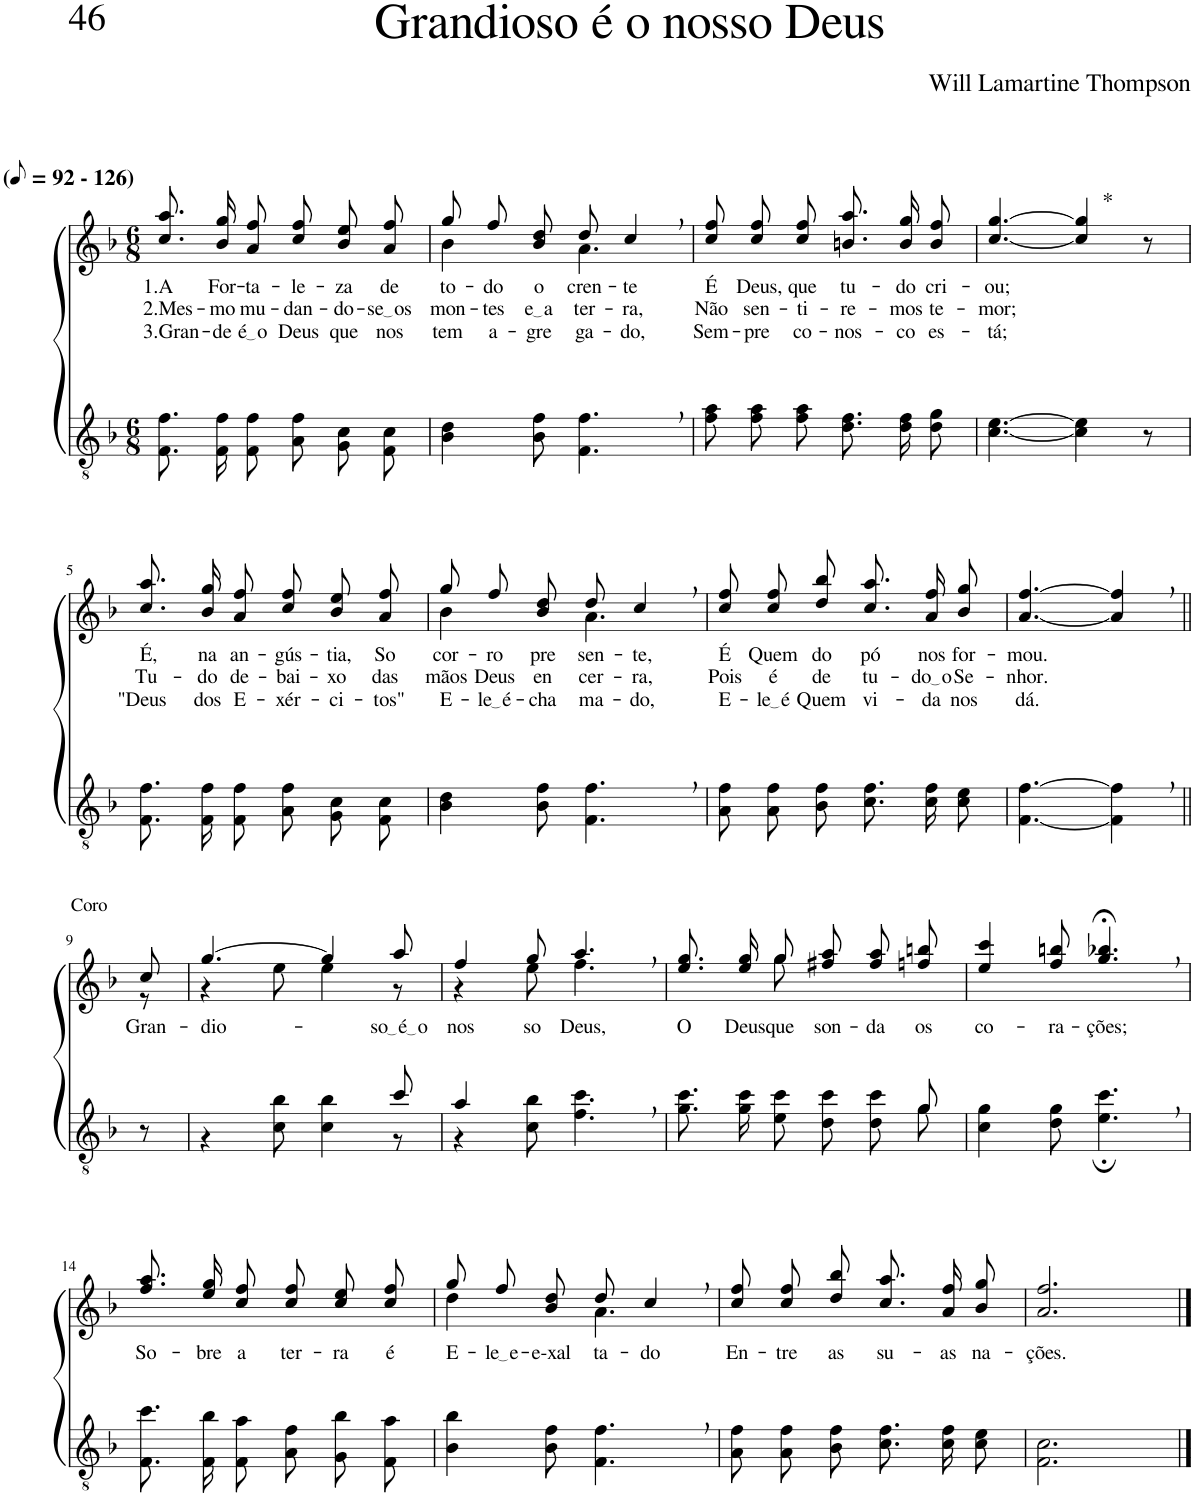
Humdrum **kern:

**kern	**kern	**text	**text	**text	**harte
*part2	*part1	*part1	*part1	*part1	*part1
*staff2	*staff1	*staff1	*staff1	*staff1	*
*I"Parte III e IV	*I"Parte I e II	*	*	*	*
*clefGv2	*clefG2	*	*	*	*
*Trd5c9	*Trd5c9	*	*	*	*
*k[b-]	*k[b-]	*	*	*	*
*M6/8	*M6/8	*	*	*	*
*MM46	*MM46	*	*	*	*
=1	=1	=1	=1	=1	=1
!	!LO:TX:a:B:t=(	!	!	!	!
!	!LO:TX:a:B:t=- 126)	!	!	!	!
!	!	!LO:LY:b	!LO:LY:b	!LO:LY:b	!
8.F\ 8.f\L	8.cc\ 8.aa\L	1.A	2.Mes-	3.Gran-	.
!	!	!LO:LY:b	!LO:LY:b	!LO:LY:b	!
16F\ 16f\K	16b-\ 16gg\K	For-	-mo	-de	.
!	!	!LO:LY:b	!LO:LY:b	!LO:LY:b	!
8F\ 8f\J	8a\ 8ff\J	-ta-	mu-	é o	.
!	!	!LO:LY:b	!LO:LY:b	!LO:LY:b	!
8A\ 8f\L	8cc\ 8ff\L	-le-	-dan-	Deus	.
!	!	!LO:LY:b	!LO:LY:b	!LO:LY:b	!
8G\ 8c\	8b-\ 8ee\	-za	-do-	que	.
!	!	!LO:LY:b	!LO:LY:b	!LO:LY:b	!
8F\ 8c\J	8a\ 8ff\J	de	se os	nos	.
=2	=2	=2	=2	=2	=2
*	*^	*	*	*	*
!	!	!	!LO:LY:b	!LO:LY:b	!LO:LY:b	!
4B-\ 4d\	8gg\L	4b-\	to-	mon-	tem	.
!	!	!	!LO:LY:b	!LO:LY:b	!LO:LY:b	!
.	8ff\	.	-do	-tes	a-	.
!	!	!	!LO:LY:b	!LO:LY:b	!LO:LY:b	!
8B-\ 8f\	8b-\ 8dd\J	8ryy	o	e a	-gre-	.
!	!	!	!LO:LY:b	!LO:LY:b	!LO:LY:b	!
4.F\, 4.f\,	8dd/	4.a\	cren-	ter-	-ga-	.
!	!	!	!LO:LY:b	!LO:LY:b	!LO:LY:b	!
.	4cc,/	.	-te	-ra,	-do,	.
*	*v	*v	*	*	*	*
=3	=3	=3	=3	=3	=3
!	!	!LO:LY:b	!LO:LY:b	!LO:LY:b	!
8f\ 8a\L	8cc\ 8ff\L	É	Não	Sem-	.
!	!	!LO:LY:b	!LO:LY:b	!LO:LY:b	!
8f\ 8a\	8cc\ 8ff\	Deus,	sen-	-pre	.
!	!	!LO:LY:b	!LO:LY:b	!LO:LY:b	!
8f\ 8a\J	8cc\ 8ff\J	que	-ti-	co-	.
!	!	!LO:LY:b	!LO:LY:b	!LO:LY:b	!
8.d\ 8.f\L	8.bn\ 8.aa\L	tu-	-re-	-nos-	.
!	!	!LO:LY:b	!LO:LY:b	!LO:LY:b	!
16d\ 16f\K	16b\ 16gg\K	-do	-mos	-co	.
!	!	!LO:LY:b	!LO:LY:b	!LO:LY:b	!
8d\ 8g\J	8b\ 8ff\J	cri-	te-	es-	.
=4	=4	=4	=4	=4	=4
!	!	!LO:LY:b	!LO:LY:b	!LO:LY:b	!
[4.c\ [4.e\	[4.cc/ [4.gg/	-ou;	-mor;	-tá;	.
!	!	!	!	!	!LO:H:kt=*
4c\] 4e\]	4cc/] 4gg/]	.	.	.	N
8r	8r	.	.	.	.
!!LO:LB:g=z
=5	=5	=5	=5	=5	=5
!	!	!LO:LY:b	!LO:LY:b	!LO:LY:b	!
8.F\ 8.f\L	8.cc\ 8.aa\L	É,	-Tu-	"Deus	.
!	!	!LO:LY:b	!LO:LY:b	!LO:LY:b	!
16F\ 16f\K	16b-\ 16gg\K	na	-do	dos	.
!	!	!LO:LY:b	!LO:LY:b	!LO:LY:b	!
8F\ 8f\J	8a\ 8ff\J	an-	de-	E-	.
!	!	!LO:LY:b	!LO:LY:b	!LO:LY:b	!
8A\ 8f\L	8cc\ 8ff\L	-gús-	-bai-	-xér-	.
!	!	!LO:LY:b	!LO:LY:b	!LO:LY:b	!
8G\ 8c\	8b-\ 8ee\	-tia,	-xo	-ci-	.
!	!	!LO:LY:b	!LO:LY:b	!LO:LY:b	!
8F\ 8c\J	8a\ 8ff\J	So-	das	-tos"	.
=6	=6	=6	=6	=6	=6
*	*^	*	*	*	*
!	!	!	!LO:LY:b	!LO:LY:b	!LO:LY:b	!
4B-\ 4d\	8gg\L	4b-\	-cor-	mãos	E-	.
!	!	!	!LO:LY:b	!LO:LY:b	!LO:LY:b	!
.	8ff\	.	-ro	Deus	le é	.
!	!	!	!LO:LY:b	!LO:LY:b	!LO:LY:b	!
8B-\ 8f\	8b-\ 8dd\J	8ryy	pre-	en-	-cha-	.
!	!	!	!LO:LY:b	!LO:LY:b	!LO:LY:b	!
4.F\, 4.f\,	8dd/	4.a\	-sen-	cer-	-ma-	.
!	!	!	!LO:LY:b	!LO:LY:b	!LO:LY:b	!
.	4cc,/	.	-te,	-ra,	-do,	.
*	*v	*v	*	*	*	*
=7	=7	=7	=7	=7	=7
!	!	!LO:LY:b	!LO:LY:b	!LO:LY:b	!
8A\ 8f\L	8cc\ 8ff\L	É	Pois	E-	.
!	!	!LO:LY:b	!LO:LY:b	!LO:LY:b	!
8A\ 8f\	8cc\ 8ff\	Quem	é	le é	.
!	!	!LO:LY:b	!LO:LY:b	!LO:LY:b	!
8B-\ 8f\J	8dd\ 8bb-\J	do	de	Quem	.
!	!	!LO:LY:b	!LO:LY:b	!LO:LY:b	!
8.c\ 8.f\L	8.cc\ 8.aa\L	pó	tu-	vi-	.
!	!	!LO:LY:b	!LO:LY:b	!LO:LY:b	!
16c\ 16f\K	16a\ 16ff\K	nos	do o	-da	.
!	!	!LO:LY:b	!LO:LY:b	!LO:LY:b	!
8c\ 8e\J	8b-\ 8gg\J	for-	Se-	nos	.
=8	=8	=8	=8	=8	=8
!	!	!LO:LY:b	!LO:LY:b	!LO:LY:b	!
[4.F\ [4.f\	[4.a/ [4.ff/	-mou.	-nhor.	dá.	.
4F\], 4f\],	4a/], 4ff/],	.	.	.	.
!!LO:LB:g=z
=9||	=9||	=9||	=9||	=9||	=9||
!	!LO:TX:a:t=Coro	!	!	!	!
!	!	!LO:LY:b	!	!	!
*	*^	*	*	*	*
8r	8cc/	8r	Gran-	.	.	.
=10	=10	=10	=10	=10	=10	=10
*^	*	*	*	*	*	*
!	!	!	!	!LO:LY:b	!	!	!
2ryy	4r	[4.gg/	4r	-dio-	.	.	.
.	8c\ 8b-\	.	8ee\	.	.	.	.
.	4c\ 4b-\	4gg/]	4ee\	.	.	.	.
8ryy	.	.	.	.	.	.	.
!	!	!	!	!LO:LY:b	!	!	!
8cc/	8r	8aa/	8r	so é o	.	.	.
=11	=11	=11	=11	=11	=11	=11	=11
!	!	!	!	!LO:LY:b	!	!	!
4a/	4r	4ff/	4r	nos-	.	.	.
!	!	!	!	!LO:LY:b	!	!	!
2ryy	8c\ 8b-\	8gg/	8ee\	-so	.	.	.
!	!	!	!	!LO:LY:b	!	!	!
.	4.f\ 4.cc\	4.aa,/	4.ff\	Deus,	.	.	.
=12	=12	=12	=12	=12	=12	=12	=12
!	!	!	!	!LO:LY:b	!	!	!
8.g\ 8.cc\L	8ryy	4ryy	8.ee\ 8.gg\L	O	.	.	.
!	!	!	!	!LO:LY:b	!	!	!
*v	*v	*	*	*	*	*	*
16g\ 16cc\K	.	16ee\ 16gg\K	Deus	.	.	.
!	!	!	!LO:LY:b	!	!	!
8e\ 8cc\J	8gg\	8gg\J	que	.	.	.
!	!	!	!LO:LY:b	!	!	!
8d\ 8cc\L	4.ryy	8ff#X\ 8aa\L	son-	.	.	.
!	!	!	!LO:LY:b	!	!	!
8d\ 8cc\	.	8ff#\ 8aa\	-da	.	.	.
*^	*	*	*	*	*	*
!	!	!	!	!LO:LY:b	!	!	!
8g\J	8g/	.	8ffn\ 8bbn\J	os	.	.	.
=13	=13	=13	=13	=13	=13	=13	=13
!	!	!	!	!LO:LY:b	!	!	!
*v	*v	*	*	*	*	*	*
*	*v	*v	*	*	*	*
4c\ 4g\	4ee/ 4ccc/	co-	.	.	.
!	!	!LO:LY:b	!	!	!
8d\ 8g\	8ff/ 8bbn/	-ra-	.	.	.
!	!	!LO:LY:b	!	!	!
4.e\;, 4.cc\;,	4.gg/;<, 4.bb-X/;<,	-ções;	.	.	.
!!LO:LB:g=z
=14	=14	=14	=14	=14	=14
!	!	!LO:LY:b	!	!	!
8.F\ 8.cc\L	8.ff\ 8.aa\L	So-	.	.	.
!	!	!LO:LY:b	!	!	!
16F\ 16b-\K	16ee\ 16gg\K	-bre	.	.	.
!	!	!LO:LY:b	!	!	!
8F\ 8a\J	8cc\ 8ff\J	a	.	.	.
!	!	!LO:LY:b	!	!	!
8A\ 8f\L	8cc\ 8ff\L	ter-	.	.	.
!	!	!LO:LY:b	!	!	!
8G\ 8b-\	8cc\ 8ee\	-ra	.	.	.
!	!	!LO:LY:b	!	!	!
8F\ 8a\J	8cc\ 8ff\J	é	.	.	.
=15	=15	=15	=15	=15	=15
*	*^	*	*	*	*
!	!	!	!LO:LY:b	!	!	!
4B-\ 4b-\	8gg\L	4dd\	E-	.	.	.
!	!	!	!LO:LY:b	!	!	!
.	8ff\	.	le e	.	.	.
!	!	!	!LO:LY:b	!	!	!
8B-\ 8f\	8b-\ 8dd\J	8ryy	-e-xal-	.	.	.
!	!	!	!LO:LY:b	!	!	!
4.F\, 4.f\,	8dd/	4.a\	-ta-	.	.	.
!	!	!	!LO:LY:b	!	!	!
.	4cc,/	.	-do	.	.	.
*	*v	*v	*	*	*	*
=16	=16	=16	=16	=16	=16
!	!	!LO:LY:b	!	!	!
8A\ 8f\L	8cc\ 8ff\L	En-	.	.	.
!	!	!LO:LY:b	!	!	!
8A\ 8f\	8cc\ 8ff\	-tre	.	.	.
!	!	!LO:LY:b	!	!	!
8B-\ 8f\J	8dd\ 8bb-\J	as	.	.	.
!	!	!LO:LY:b	!	!	!
8.c\ 8.f\L	8.cc\ 8.aa\L	su-	.	.	.
!	!	!LO:LY:b	!	!	!
16c\ 16f\K	16a\ 16ff\K	-as	.	.	.
!	!	!LO:LY:b	!	!	!
8c\ 8e\J	8b-\ 8gg\J	na-	.	.	.
=17	=17	=17	=17	=17	=17
!	!	!LO:LY:b	!	!	!
2.F\ 2.c\	2.a/ 2.ff/	-ções.	.	.	.
==	==	==	==	==	==
*-	*-	*-	*-	*-	*-
